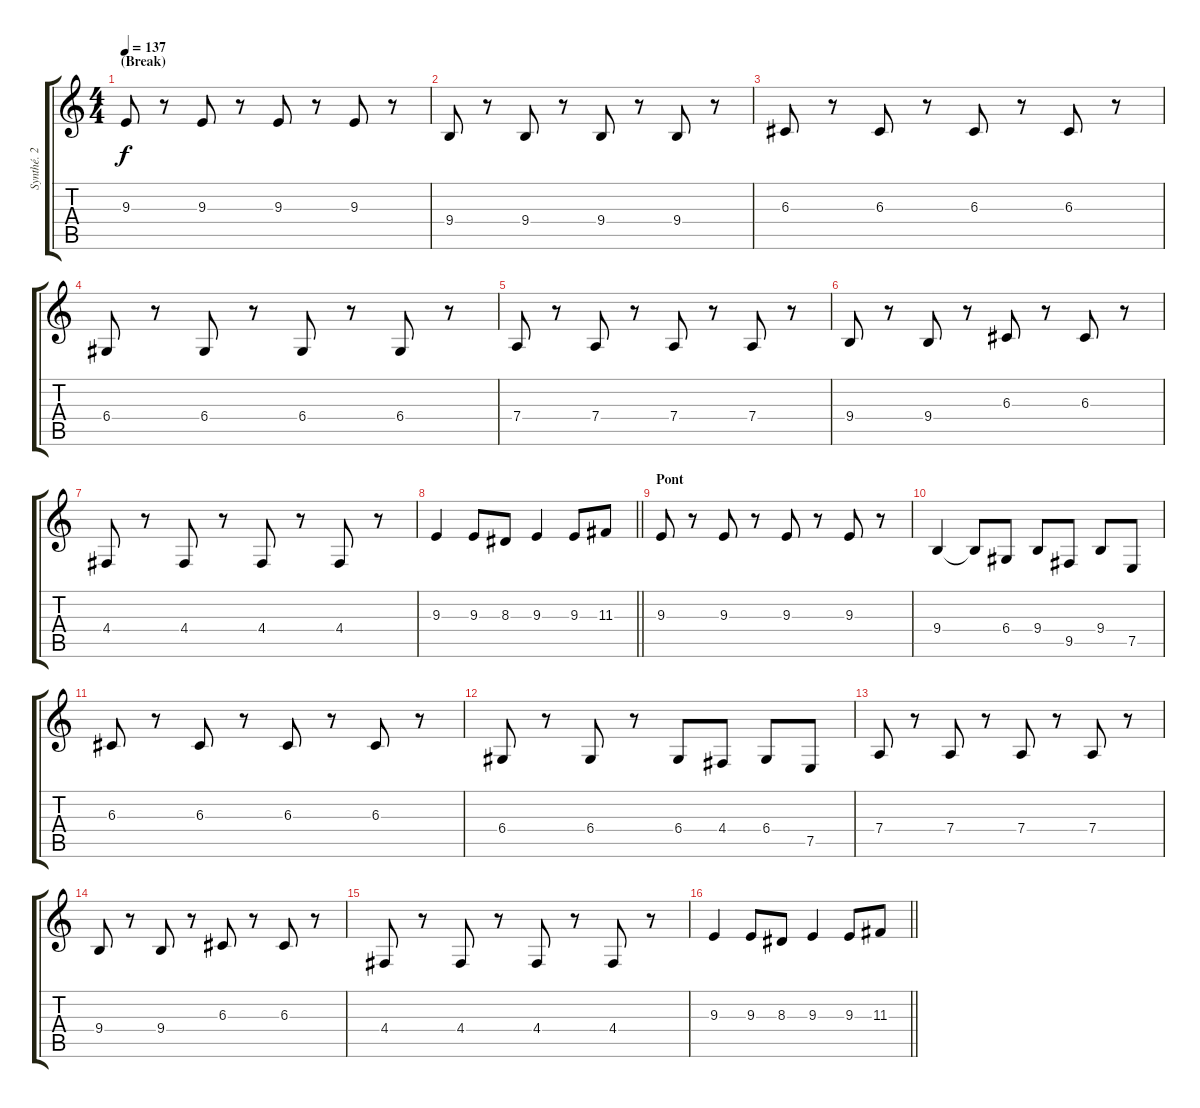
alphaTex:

\track ("Synthé. 2" "Synthé. 2") {instrument lead2sawtooth}
\staff {score tabs}
\tuning (E4 B3 G3 D3 A2 E2) {hide}
\ts (4 4)
\section ("" "(Break)")
\tempo 137
\clef g2
\ks c
9.3.8{dy f} r.8 9.3.8 r.8 9.3.8 r.8 9.3.8 r.8 |
9.4.8 r.8 9.4.8 r.8 9.4.8 r.8 9.4.8 r.8 |
6.3.8 r.8 6.3.8 r.8 6.3.8 r.8 6.3.8 r.8 |
6.4.8 r.8 6.4.8 r.8 6.4.8 r.8 6.4.8 r.8 |
7.4.8 r.8 7.4.8 r.8 7.4.8 r.8 7.4.8 r.8 |
9.4.8 r.8 9.4.8 r.8 6.3.8 r.8 6.3.8 r.8 |
4.4.8 r.8 4.4.8 r.8 4.4.8 r.8 4.4.8 r.8 |
\barLineRight lightlight
9.3.4 9.3.8 8.3.8 9.3.4 9.3.8 11.3.8 |
\section ("" "Pont")
9.3.8 r.8 9.3.8 r.8 9.3.8 r.8 9.3.8 r.8 |
9.4.4 9.4{t}.8 6.4.8 9.4.8 9.5.8 9.4.8 7.5.8 |
6.3.8 r.8 6.3.8 r.8 6.3.8 r.8 6.3.8 r.8 |
6.4.8 r.8 6.4.8 r.8 6.4.8 4.4.8 6.4.8 7.5.8 |
7.4.8 r.8 7.4.8 r.8 7.4.8 r.8 7.4.8 r.8 |
9.4.8 r.8 9.4.8 r.8 6.3.8 r.8 6.3.8 r.8 |
4.4.8 r.8 4.4.8 r.8 4.4.8 r.8 4.4.8 r.8 |
\barLineRight lightlight
9.3.4 9.3.8 8.3.8 9.3.4 9.3.8 11.3.8
